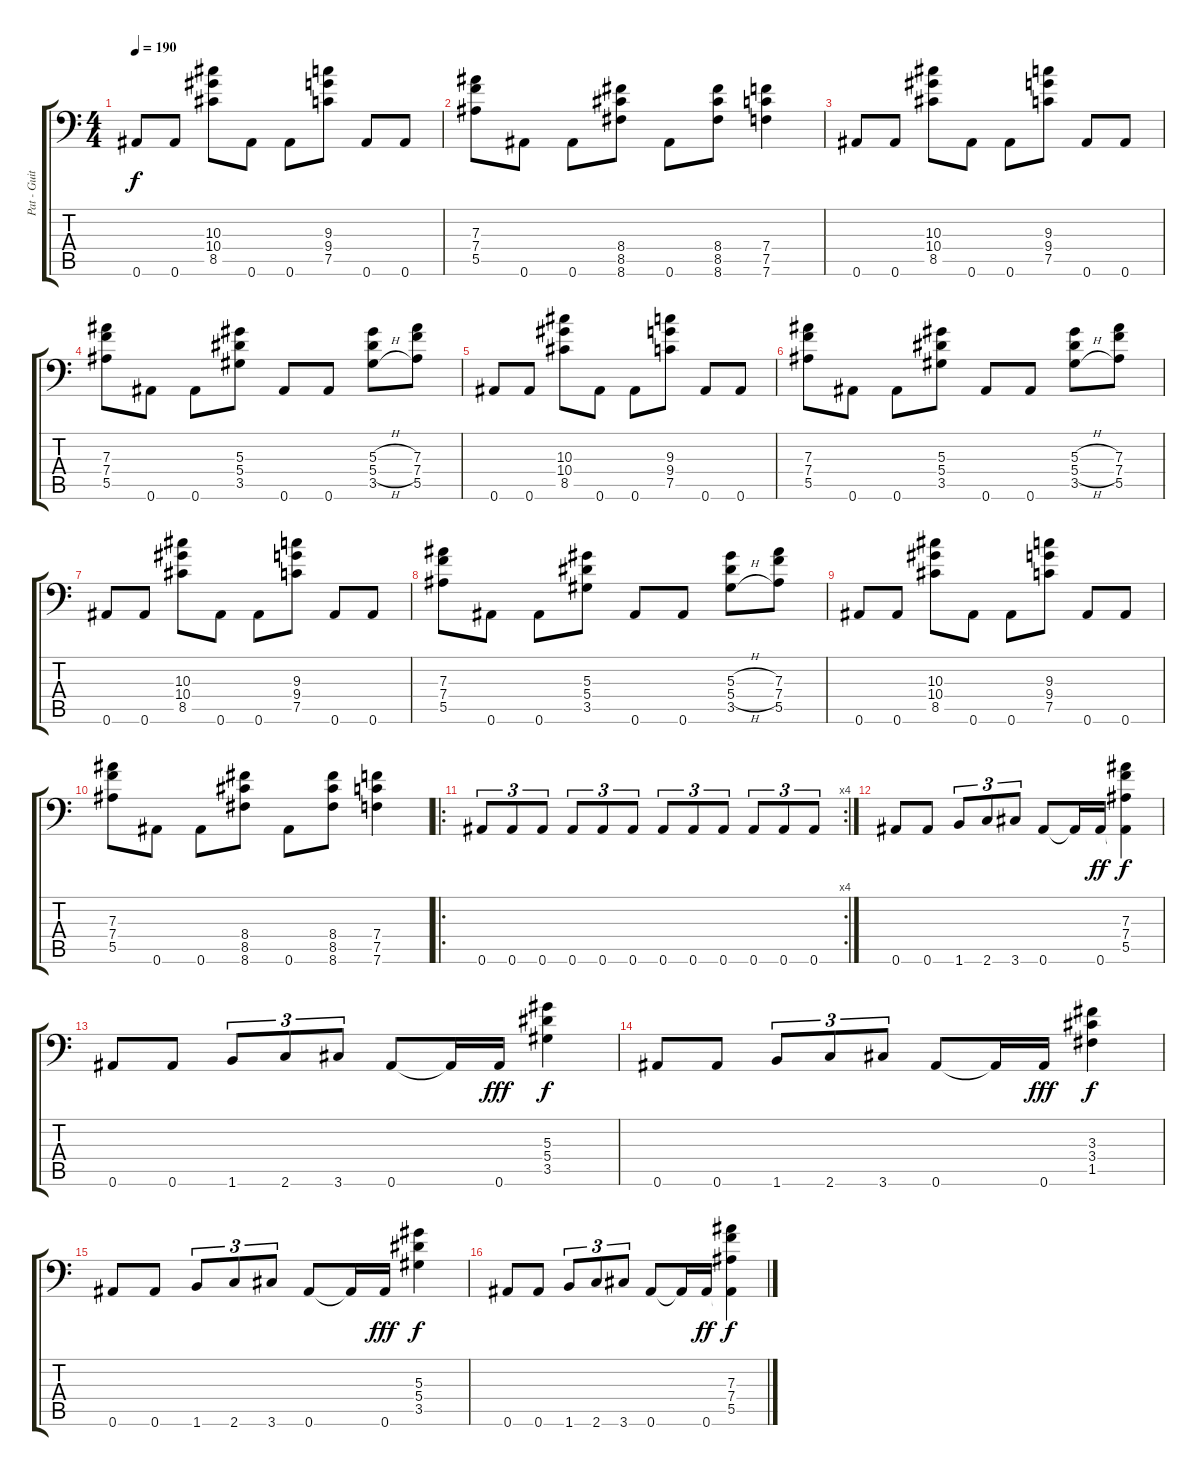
\track ("Pat - Guitar" "Pat - Guit") {instrument distortionguitar}
\staff {score tabs}
\tuning (C4 G3 Eb3 Bb2 F2 Bb1) {hide}
\ts (4 4)
\tempo 190
\clef f4
\ks c
0.6.8{dy f} 0.6.8 (10.3 10.4 8.5).8 0.6.8 0.6.8 (9.3 9.4 7.5).8 0.6.8 0.6.8 |
(7.3 7.4 5.5).8 0.6.8 0.6.8 (8.4 8.5 8.6).8 0.6.8 (8.4 8.5 8.6).8 (7.4 7.5 7.6).4 |
0.6.8 0.6.8 (10.3 10.4 8.5).8 0.6.8 0.6.8 (9.3 9.4 7.5).8 0.6.8 0.6.8 |
(7.3 7.4 5.5).8 0.6.8 0.6.8 (5.3 5.4 3.5).8 0.6.8 0.6.8 (5.3{h} 5.4{h} 3.5{h}).8 (7.3 7.4 5.5).8 |
0.6.8 0.6.8 (10.3 10.4 8.5).8 0.6.8 0.6.8 (9.3 9.4 7.5).8 0.6.8 0.6.8 |
(7.3 7.4 5.5).8 0.6.8 0.6.8 (5.3 5.4 3.5).8 0.6.8 0.6.8 (5.3{h} 5.4{h} 3.5{h}).8 (7.3 7.4 5.5).8 |
0.6.8 0.6.8 (10.3 10.4 8.5).8 0.6.8 0.6.8 (9.3 9.4 7.5).8 0.6.8 0.6.8 |
(7.3 7.4 5.5).8 0.6.8 0.6.8 (5.3 5.4 3.5).8 0.6.8 0.6.8 (5.3{h} 5.4{h} 3.5{h}).8 (7.3 7.4 5.5).8 |
0.6.8 0.6.8 (10.3 10.4 8.5).8 0.6.8 0.6.8 (9.3 9.4 7.5).8 0.6.8 0.6.8 |
(7.3 7.4 5.5).8 0.6.8 0.6.8 (8.4 8.5 8.6).8 0.6.8 (8.4 8.5 8.6).8 (7.4 7.5 7.6).4 |
\ro
\rc 4
0.6.8{tu (3 2)} 0.6.8{tu (3 2)} 0.6.8{tu (3 2)} 0.6.8{tu (3 2)} 0.6.8{tu (3 2)} 0.6.8{tu (3 2)} 0.6.8{tu (3 2)} 0.6.8{tu (3 2)} 0.6.8{tu (3 2)} 0.6.8{tu (3 2)} 0.6.8{tu (3 2)} 0.6.8{tu (3 2)} |
0.6.8 0.6.8 1.6.8{tu (3 2)} 2.6.8{tu (3 2)} 3.6.8{tu (3 2)} 0.6.8 0.6{t}.16 0.6.16{dy ff} (7.3 7.4 5.5 0.6{t}).4{dy f} |
0.6.8 0.6.8 1.6.8{tu (3 2)} 2.6.8{tu (3 2)} 3.6.8{tu (3 2)} 0.6.8 0.6{t}.16 0.6.16{dy fff} (5.3 5.4 3.5).4{dy f} |
0.6.8 0.6.8 1.6.8{tu (3 2)} 2.6.8{tu (3 2)} 3.6.8{tu (3 2)} 0.6.8 0.6{t}.16 0.6.16{dy fff} (3.3 3.4 1.5).4{dy f} |
0.6.8 0.6.8 1.6.8{tu (3 2)} 2.6.8{tu (3 2)} 3.6.8{tu (3 2)} 0.6.8 0.6{t}.16 0.6.16{dy fff} (5.3 5.4 3.5).4{dy f} |
0.6.8 0.6.8 1.6.8{tu (3 2)} 2.6.8{tu (3 2)} 3.6.8{tu (3 2)} 0.6.8 0.6{t}.16 0.6.16{dy ff} (7.3 7.4 5.5 0.6{t}).4{dy f}
